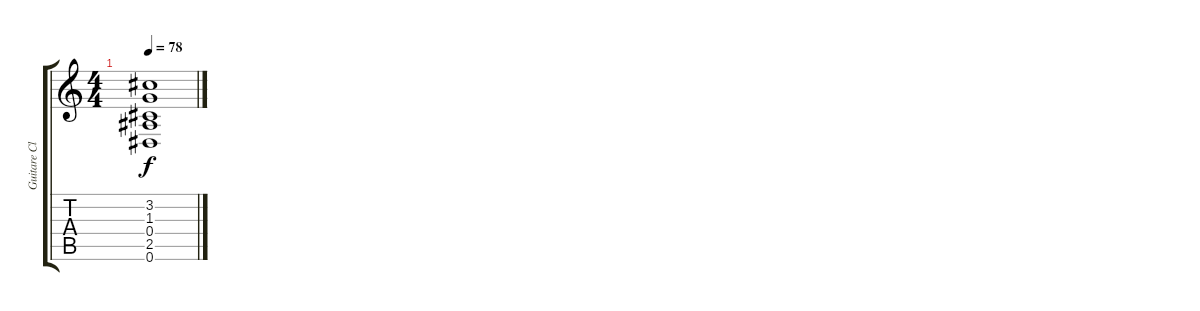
\track ("Guitare Clean" "Guitare Cl") {instrument acousticguitarnylon}
\staff {score tabs}
\tuning (Eb4 Bb3 Gb3 Db3 Ab2 Eb2) {hide}
\ts (4 4)
\tempo 78
\clef g2
\ks c
(3.2{t} 1.3{t} 0.4{t} 2.5{t} 0.6{t}).1{dy f}
